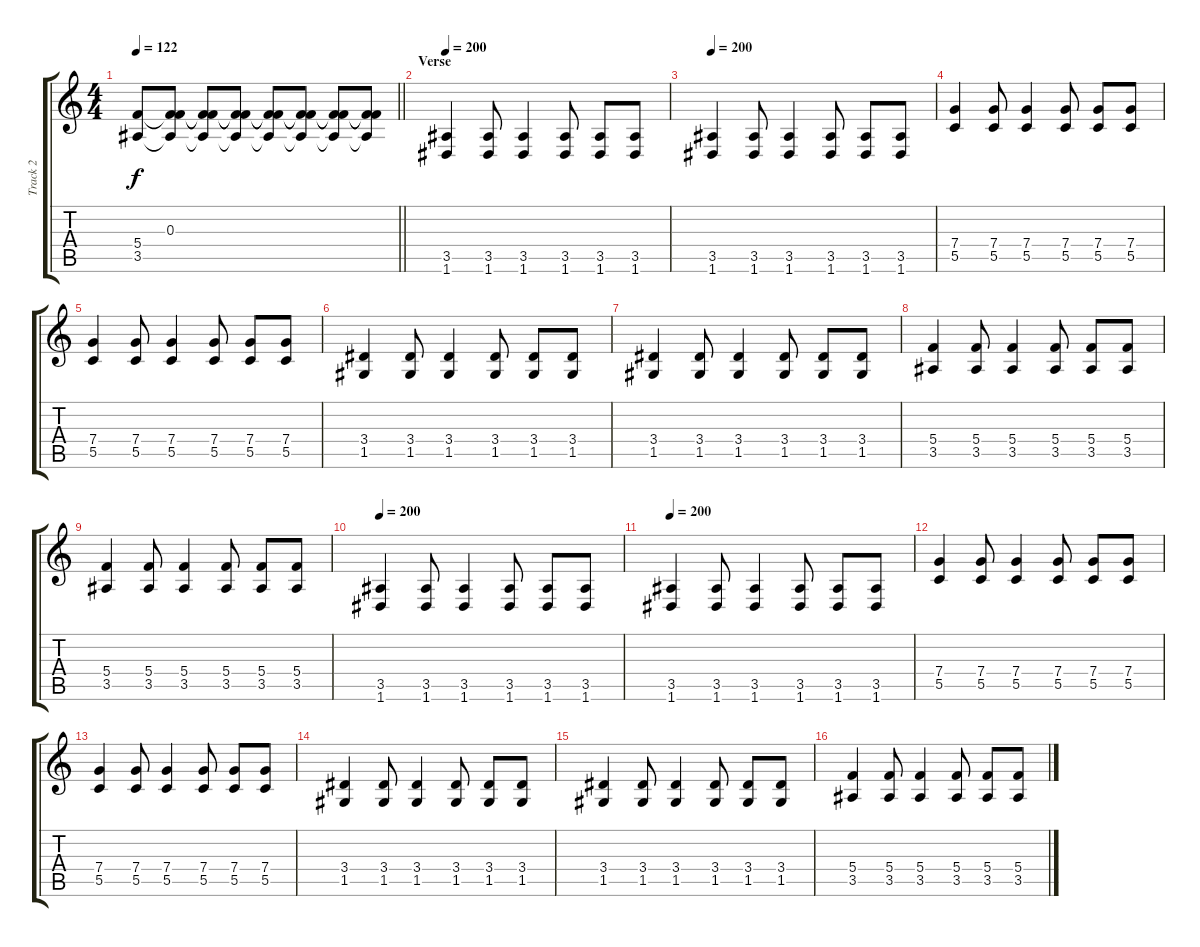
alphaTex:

\track ("Track 2" "Track 2") {instrument distortionguitar}
\staff {score tabs}
\tuning (D4 A3 F3 C3 G2 D2) {hide}
\ts (4 4)
\tempo 122
\clef g2
\barLineRight lightlight
\ks c
(5.4 3.5).8{dy f} (0.3{t} 5.4{t} 3.5{t}).8 (0.3{t} 5.4{t} 3.5{t}).8 (0.3{t} 5.4{t} 3.5{t}).8 (0.3{t} 5.4{t} 3.5{t}).8 (0.3{t} 5.4{t} 3.5{t}).8 (0.3{t} 5.4{t} 3.5{t}).8 (0.3{t} 5.4{t} 3.5{t}).8 |
\section ("" "Verse")
\tempo 200
(3.5 1.6).4 (3.5 1.6).8 (3.5 1.6).4 (3.5 1.6).8 (3.5 1.6).8 (3.5 1.6).8 |
\tempo 200
(3.5 1.6).4 (3.5 1.6).8 (3.5 1.6).4 (3.5 1.6).8 (3.5 1.6).8 (3.5 1.6).8 |
(7.4 5.5).4 (7.4 5.5).8 (7.4 5.5).4 (7.4 5.5).8 (7.4 5.5).8 (7.4 5.5).8 |
(7.4 5.5).4 (7.4 5.5).8 (7.4 5.5).4 (7.4 5.5).8 (7.4 5.5).8 (7.4 5.5).8 |
(3.4 1.5).4 (3.4 1.5).8 (3.4 1.5).4 (3.4 1.5).8 (3.4 1.5).8 (3.4 1.5).8 |
(3.4 1.5).4 (3.4 1.5).8 (3.4 1.5).4 (3.4 1.5).8 (3.4 1.5).8 (3.4 1.5).8 |
(5.4 3.5).4 (5.4 3.5).8 (5.4 3.5).4 (5.4 3.5).8 (5.4 3.5).8 (5.4 3.5).8 |
(5.4 3.5).4 (5.4 3.5).8 (5.4 3.5).4 (5.4 3.5).8 (5.4 3.5).8 (5.4 3.5).8 |
\tempo 200
(3.5 1.6).4 (3.5 1.6).8 (3.5 1.6).4 (3.5 1.6).8 (3.5 1.6).8 (3.5 1.6).8 |
\tempo 200
(3.5 1.6).4 (3.5 1.6).8 (3.5 1.6).4 (3.5 1.6).8 (3.5 1.6).8 (3.5 1.6).8 |
(7.4 5.5).4 (7.4 5.5).8 (7.4 5.5).4 (7.4 5.5).8 (7.4 5.5).8 (7.4 5.5).8 |
(7.4 5.5).4 (7.4 5.5).8 (7.4 5.5).4 (7.4 5.5).8 (7.4 5.5).8 (7.4 5.5).8 |
(3.4 1.5).4 (3.4 1.5).8 (3.4 1.5).4 (3.4 1.5).8 (3.4 1.5).8 (3.4 1.5).8 |
(3.4 1.5).4 (3.4 1.5).8 (3.4 1.5).4 (3.4 1.5).8 (3.4 1.5).8 (3.4 1.5).8 |
(5.4 3.5).4 (5.4 3.5).8 (5.4 3.5).4 (5.4 3.5).8 (5.4 3.5).8 (5.4 3.5).8
